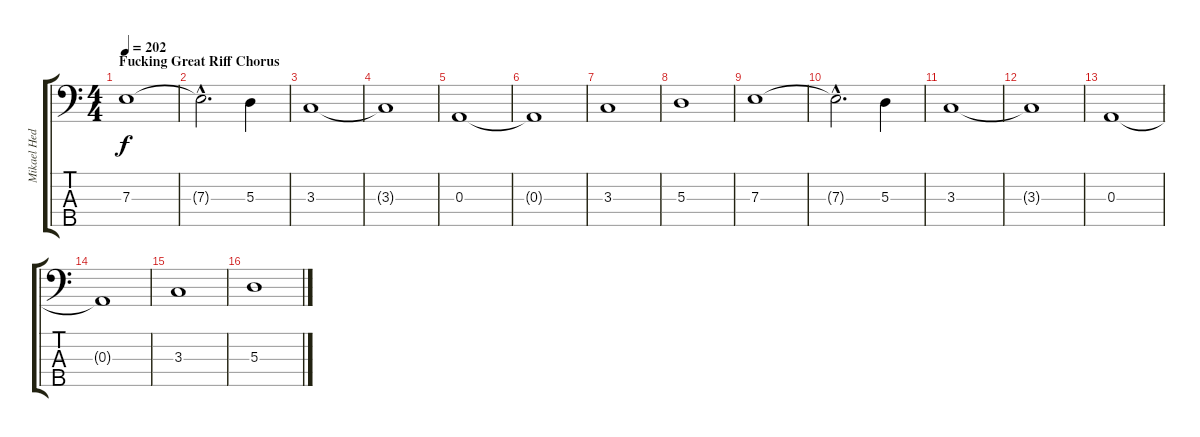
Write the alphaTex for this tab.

\track ("Mikael Hedlund" "Mikael Hed") {instrument electricbasspick}
\staff {score tabs}
\tuning (G2 D2 A1 E1 B0) {hide}
\ts (4 4)
\section ("" "Fucking Great Riff Chorus")
\tempo 202
\clef f4
\ks c
7.3.1{dy f} |
7.3{hac t}.2{d} 5.3.4 |
3.3.1 |
3.3{t}.1 |
0.3.1 |
0.3{t}.1 |
3.3.1 |
5.3.1 |
7.3.1 |
7.3{hac t}.2{d} 5.3.4 |
3.3.1 |
3.3{t}.1 |
0.3.1 |
0.3{t}.1 |
3.3.1 |
5.3.1
